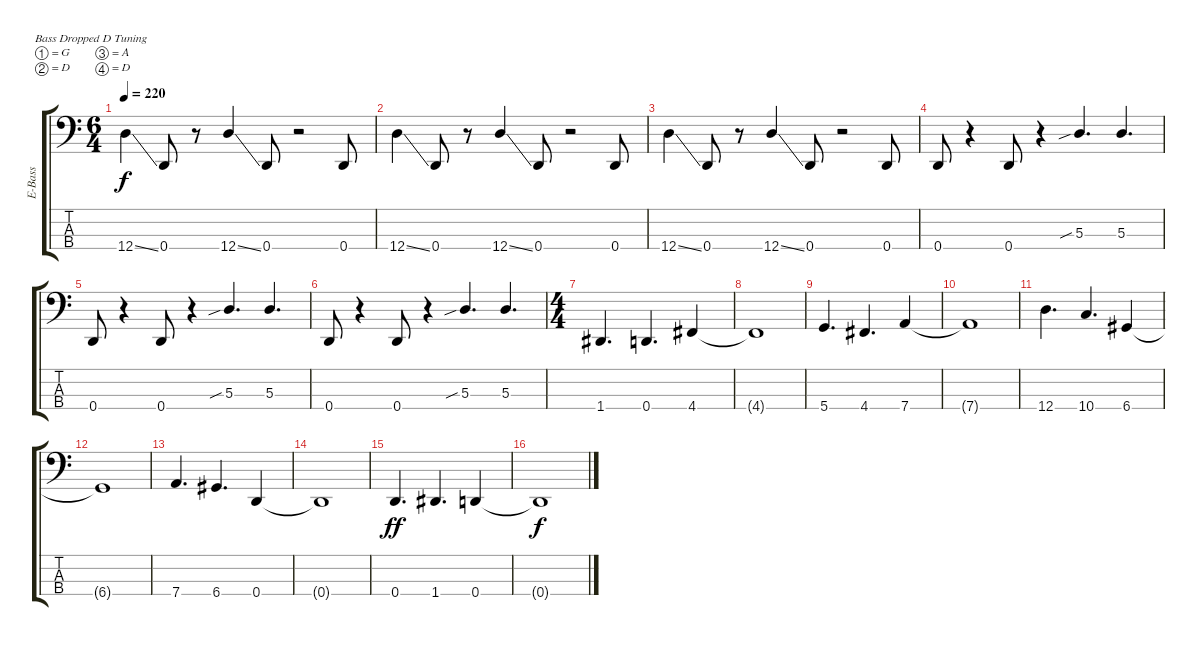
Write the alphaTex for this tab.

\bracketExtendMode groupsimilarinstruments
\otherSystemsTrackNameOrientation horizontal
\track ("Bass" "E-Bass") {instrument electricbassfinger}
\staff {score tabs}
\tuning (G2 D2 A1 D1)
\ts (6 4)
\tempo 220
\clef f4
\ks c
12.4{ss}.4{dy f beam Down} 0.4.8{beam Up} r.8{beam Up} 12.4{ss}.4{beam Up} 0.4.8{beam Up} r.2{beam Up} 0.4.8{beam Up} |
12.4{ss}.4{beam Down} 0.4.8{beam Up} r.8{beam Up} 12.4{ss}.4{beam Up} 0.4.8{beam Up} r.2{beam Up} 0.4.8{beam Up} |
12.4{ss}.4{beam Down} 0.4.8{beam Up} r.8{beam Up} 12.4{ss}.4{beam Up} 0.4.8{beam Up} r.2{beam Up} 0.4.8{beam Up} |
0.4.8{beam Up} r.4{beam Up} 0.4.8{beam Up} r.4{beam Up} 5.3{sib}.4{d beam Up} 5.3.4{d beam Up} |
0.4.8{beam Up} r.4{beam Up} 0.4.8{beam Up} r.4{beam Up} 5.3{sib}.4{d beam Up} 5.3.4{d beam Up} |
0.4.8{beam Up} r.4{beam Up} 0.4.8{beam Up} r.4{beam Up} 5.3{sib}.4{d beam Up} 5.3.4{d beam Up} |
\ts (4 4)
1.4{acc #}.4{d beam Up} 0.4.4{d beam Up} 4.4{acc #}.4{beam Up} |
4.4{t acc #}.1{beam Up} |
5.4.4{d beam Up} 4.4{acc #}.4{d beam Up} 7.4.4{beam Up} |
7.4{t}.1{beam Up} |
12.4.4{d beam Down} 10.4.4{d beam Up} 6.4{acc #}.4{beam Up} |
6.4{t acc #}.1{beam Up} |
7.4.4{d beam Up} 6.4{acc #}.4{d beam Up} 0.4.4{beam Up} |
0.4{t}.1{beam Up} |
0.4.4{d dy ff instrument electricbassfinger beam Up} 1.4{acc #}.4{d beam Up} 0.4.4{beam Up} |
0.4{t}.1{dy f beam Up}
